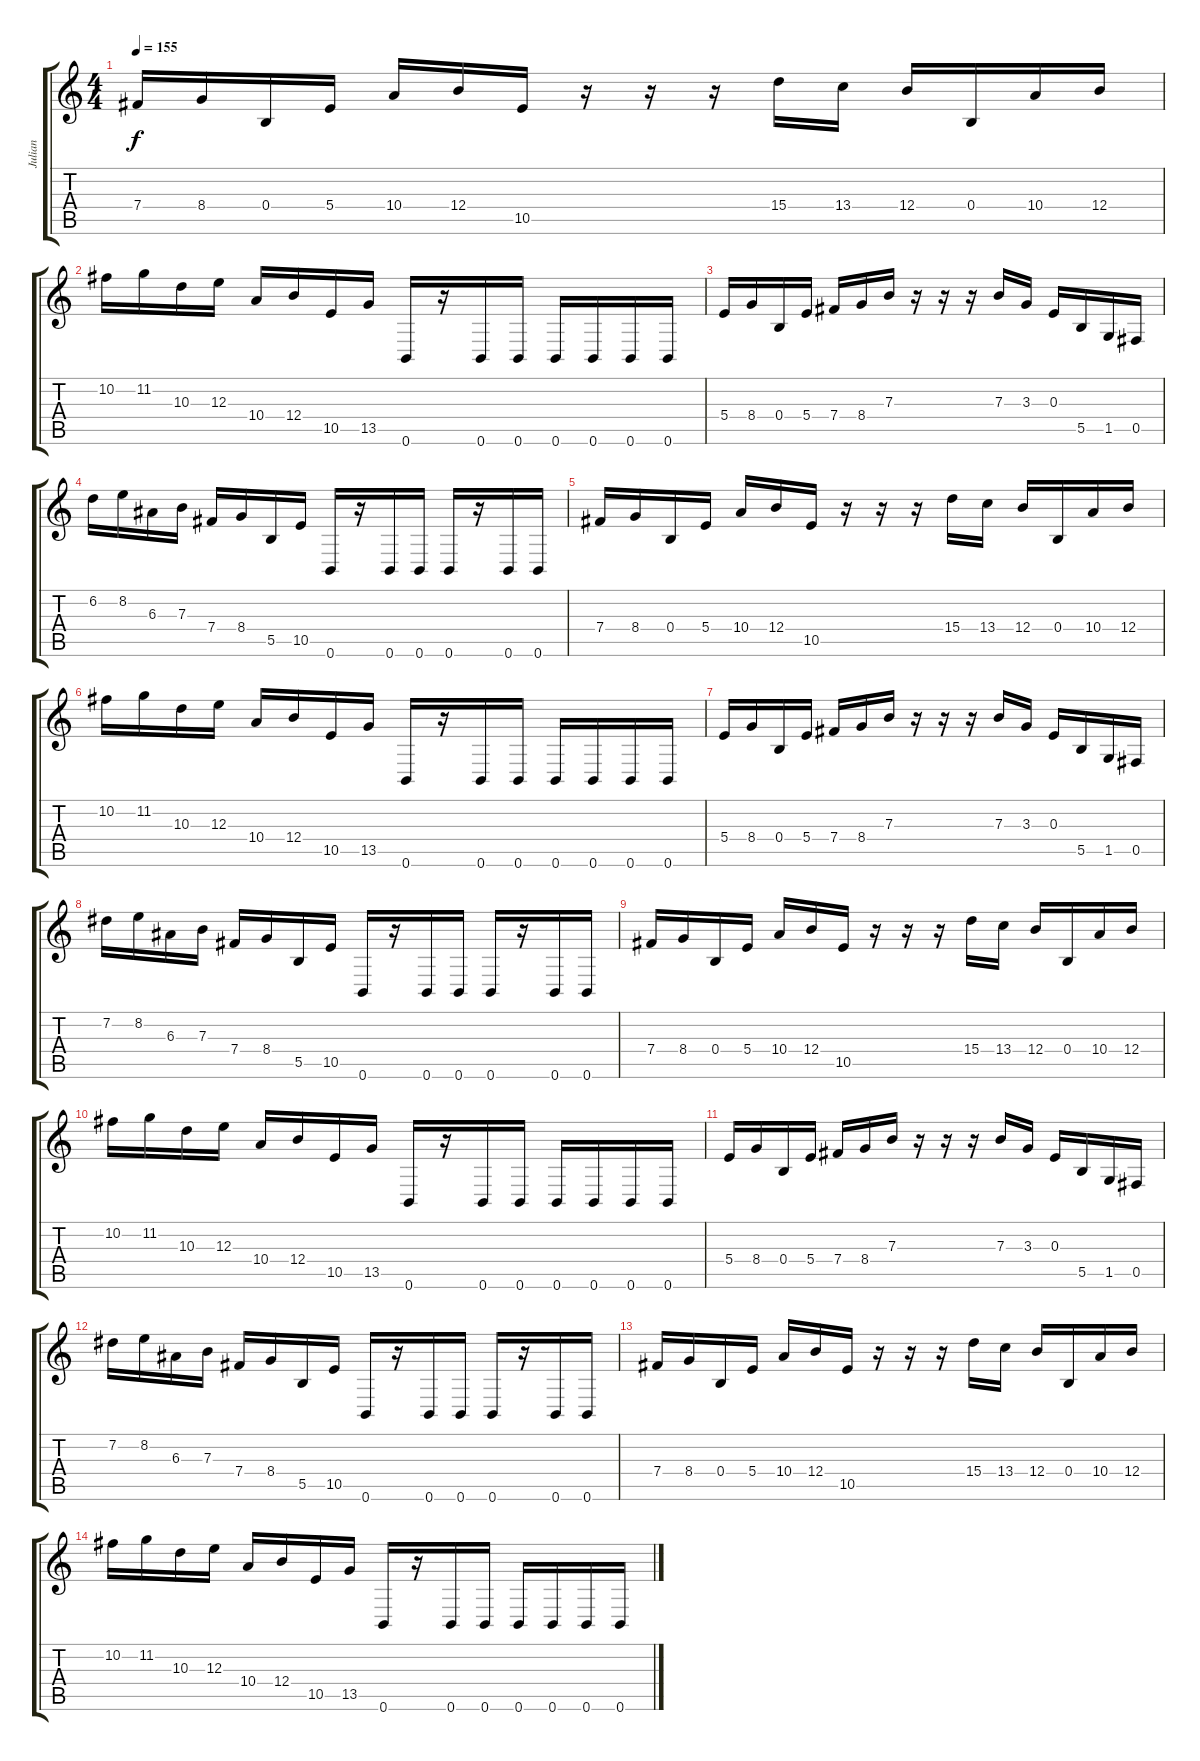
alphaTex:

\track ("Julian" "Julian") {instrument overdrivenguitar}
\staff {score tabs}
\tuning (Db4 Ab3 E3 B2 Gb2 B1) {hide}
\ts (4 4)
\tempo 155
\clef g2
\ks c
7.4.16{dy f} 8.4.16 0.4.16 5.4.16 10.4.16 12.4.16 10.5.16 r.16 r.16 r.16 15.4.16 13.4.16 12.4.16 0.4.16 10.4.16 12.4.16 |
10.2.16 11.2.16 10.3.16 12.3.16 10.4.16 12.4.16 10.5.16 13.5.16 0.6.16 r.16 0.6.16 0.6.16 0.6.16 0.6.16 0.6.16 0.6.16 |
5.4.16 8.4.16 0.4.16 5.4.16 7.4.16 8.4.16 7.3.16 r.16 r.16 r.16 7.3.16 3.3.16 0.3.16 5.5.16 1.5.16 0.5.16 |
6.2.16 8.2.16 6.3.16 7.3.16 7.4.16 8.4.16 5.5.16 10.5.16 0.6.16 r.16 0.6.16 0.6.16 0.6.16 r.16 0.6.16 0.6.16 |
7.4.16 8.4.16 0.4.16 5.4.16 10.4.16 12.4.16 10.5.16 r.16 r.16 r.16 15.4.16 13.4.16 12.4.16 0.4.16 10.4.16 12.4.16 |
10.2.16 11.2.16 10.3.16 12.3.16 10.4.16 12.4.16 10.5.16 13.5.16 0.6.16 r.16 0.6.16 0.6.16 0.6.16 0.6.16 0.6.16 0.6.16 |
5.4.16 8.4.16 0.4.16 5.4.16 7.4.16 8.4.16 7.3.16 r.16 r.16 r.16 7.3.16 3.3.16 0.3.16 5.5.16 1.5.16 0.5.16 |
7.2.16 8.2.16 6.3.16 7.3.16 7.4.16 8.4.16 5.5.16 10.5.16 0.6.16 r.16 0.6.16 0.6.16 0.6.16 r.16 0.6.16 0.6.16 |
7.4.16 8.4.16 0.4.16 5.4.16 10.4.16 12.4.16 10.5.16 r.16 r.16 r.16 15.4.16 13.4.16 12.4.16 0.4.16 10.4.16 12.4.16 |
10.2.16 11.2.16 10.3.16 12.3.16 10.4.16 12.4.16 10.5.16 13.5.16 0.6.16 r.16 0.6.16 0.6.16 0.6.16 0.6.16 0.6.16 0.6.16 |
5.4.16 8.4.16 0.4.16 5.4.16 7.4.16 8.4.16 7.3.16 r.16 r.16 r.16 7.3.16 3.3.16 0.3.16 5.5.16 1.5.16 0.5.16 |
7.2.16 8.2.16 6.3.16 7.3.16 7.4.16 8.4.16 5.5.16 10.5.16 0.6.16 r.16 0.6.16 0.6.16 0.6.16 r.16 0.6.16 0.6.16 |
7.4.16 8.4.16 0.4.16 5.4.16 10.4.16 12.4.16 10.5.16 r.16 r.16 r.16 15.4.16 13.4.16 12.4.16 0.4.16 10.4.16 12.4.16 |
10.2.16 11.2.16 10.3.16 12.3.16 10.4.16 12.4.16 10.5.16 13.5.16 0.6.16 r.16 0.6.16 0.6.16 0.6.16 0.6.16 0.6.16 0.6.16
